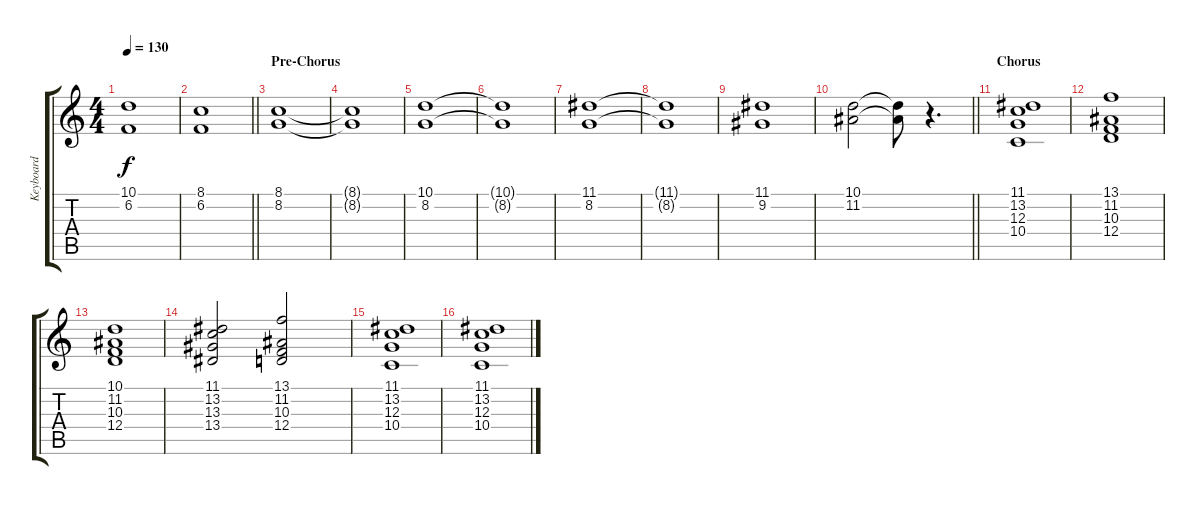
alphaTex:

\track ("Keyboard" "Keyboard") {instrument stringensemble1}
\staff {score tabs}
\tuning (E4 B3 G3 D3 A2 E2) {hide}
\ts (4 4)
\tempo 130
\clef g2
\ks c
(10.1 6.2).1{dy f} |
\barLineRight lightlight
(8.1 6.2).1 |
\section ("" "Pre-Chorus")
(8.1 8.2).1 |
(8.1{t} 8.2{t}).1 |
(10.1 8.2).1 |
(10.1{t} 8.2{t}).1 |
(11.1 8.2).1 |
(11.1{t} 8.2{t}).1 |
(11.1 9.2).1 |
\barLineRight lightlight
(10.1 11.2).2 (10.1{t} 11.2{t}).8 r.4{d} |
\section ("" "Chorus")
(11.1 13.2 12.3 10.4).1 |
(13.1 11.2 10.3 12.4).1 |
(10.1 11.2 10.3 12.4).1 |
(11.1 13.2 13.3 13.4).2 (13.1 11.2 10.3 12.4).2 |
(11.1 13.2 12.3 10.4).1 |
(11.1 13.2 12.3 10.4).1
